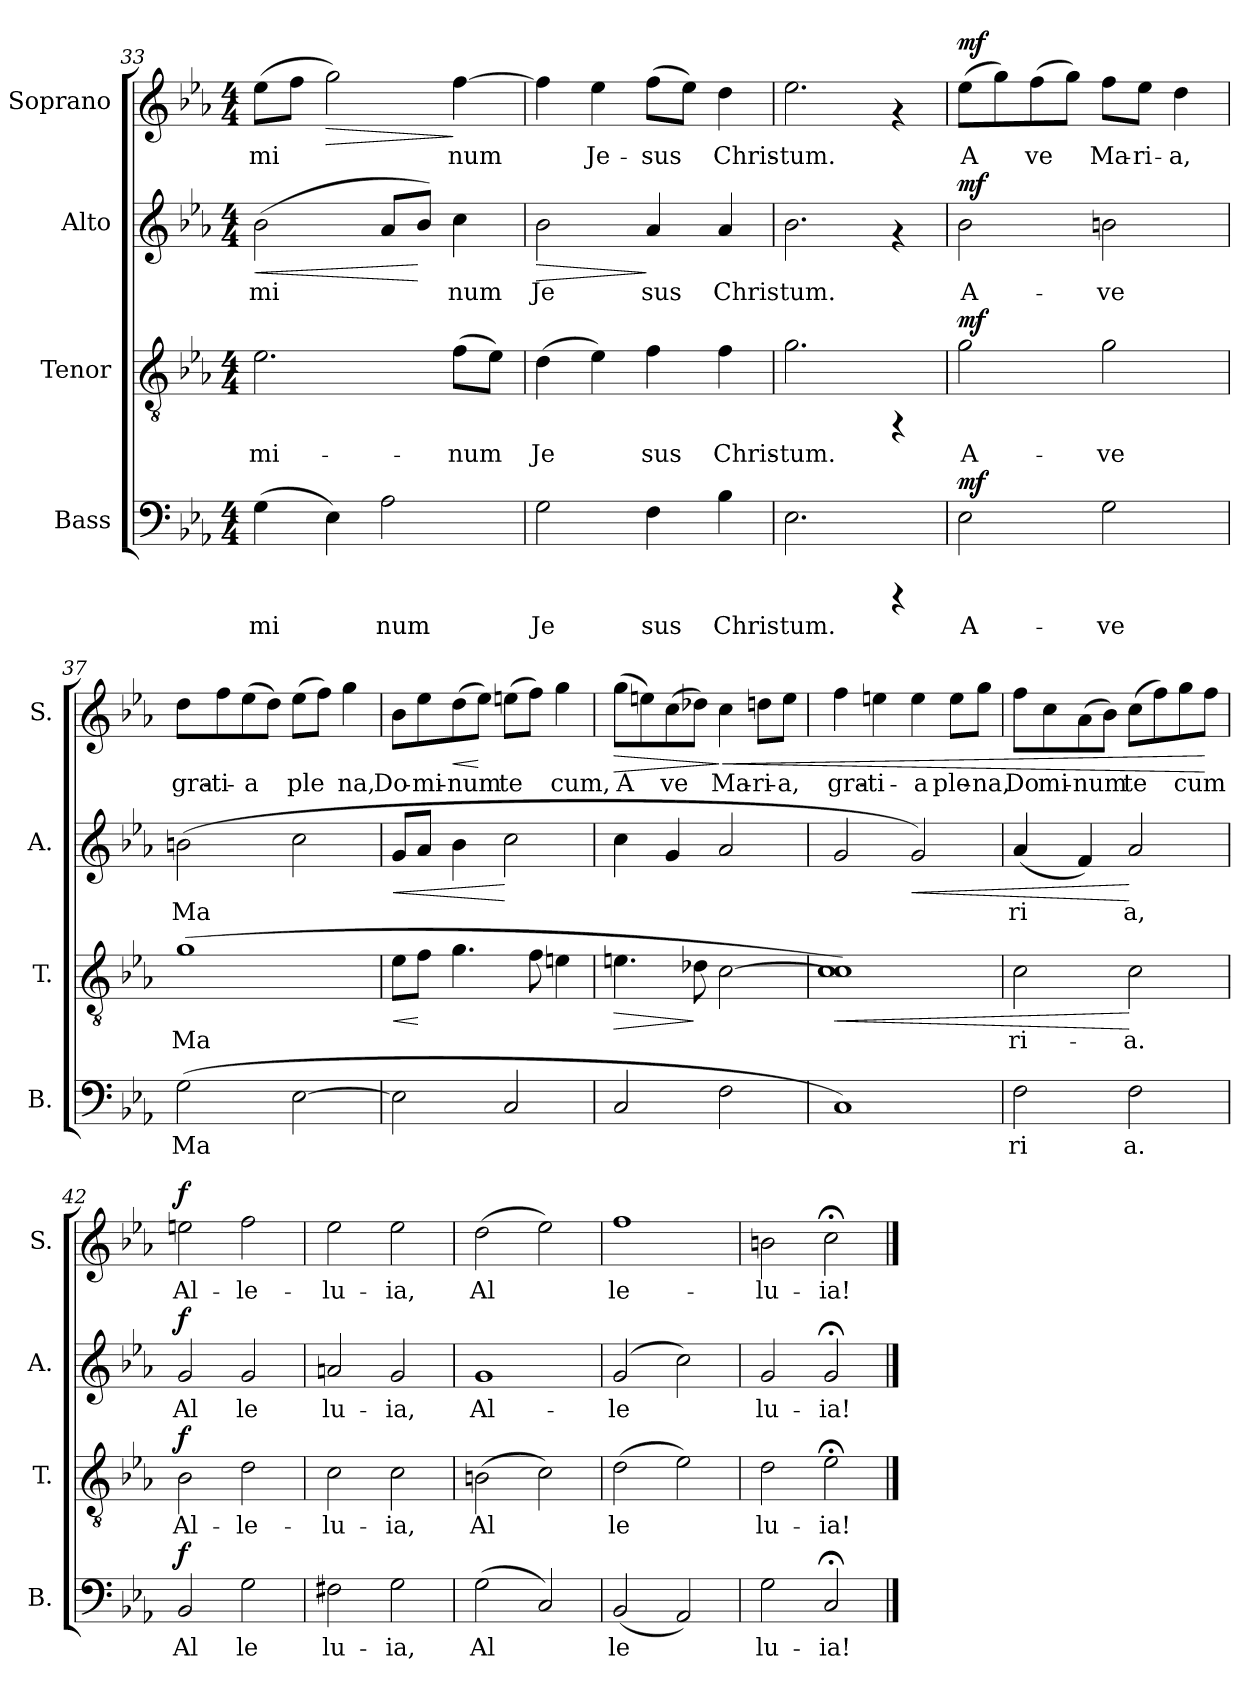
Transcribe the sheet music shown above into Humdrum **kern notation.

**kern	**text	**dynam	**kern	**text	**dynam	**kern	**text	**dynam	**kern	**text	**dynam
*part4	*part4	*part4	*part3	*part3	*part3	*part2	*part2	*part2	*part1	*part1	*part1
*staff4	*staff4	*staff4	*staff3	*staff3	*staff3	*staff2	*staff2	*staff2	*staff1	*staff1	*staff1
*I"Bass	*	*	*I"Tenor	*	*	*I"Alto	*	*	*I"Soprano	*	*
*I'B.	*	*	*I'T.	*	*	*I'A.	*	*	*I'S.	*	*
*clefF4	*	*	*clefGv2	*	*	*clefG2	*	*	*clefG2	*	*
*k[b-e-a-]	*	*	*k[b-e-a-]	*	*	*k[b-e-a-]	*	*	*k[b-e-a-]	*	*
*E-:	*	*	*E-:	*	*	*E-:	*	*	*E-:	*	*
*M4/4	*	*	*M4/4	*	*	*M4/4	*	*	*M4/4	*	*
=33	=33	=33	=33	=33	=33	=33	=33	=33	=33	=33	=33
!	!LO:LY:b:cj	!	!	!LO:LY:b:cj	!	!	!LO:LY:b:cj	!LO:HP:b	!	!LO:LY:b:cj	!
(>4G\	mi-	.	2.e-\	-mi-	.	(>2b-\	mi-	<	(>8ee-\L	-mi-	.
!	!	!	!	!	!	!	!	!	!	!LO:LY:b:cj	!
.	.	.	.	.	.	.	.	.	8ff\J	--	.
!	!LO:LY:b:cj	!	!	!	!	!	!	!	!	!LO:LY:b:cj	!LO:HP:b
4E-\)	--	.	.	.	.	.	.	.	2gg\)	--	>
!	!LO:LY:b:cj	!	!	!	!	!	!LO:LY:b:cj	!	!	!	!
2A-\	-num	.	.	.	.	8a-/L	--	.	.	.	.
!	!	!	!	!	!	!	!LO:LY:b:cj	!	!	!	!
.	.	.	.	.	.	8b-/J)	--	[	.	.	.
!	!	!	!	!LO:LY:b:cj	!	!	!LO:LY:b:cj	!	!	!LO:LY:b:cj	!
.	.	.	(>8f\L	-num	.	4cc\	-num	.	[>4ff\	-num	]
!	!	!	!	!LO:LY:b:cj	!	!	!	!	!	!	!
.	.	.	8e-\J)	.	.	.	.	.	.	.	.
=34	=34	=34	=34	=34	=34	=34	=34	=34	=34	=34	=34
!	!LO:LY:b:cj	!	!	!LO:LY:b:cj	!	!	!LO:LY:b:cj	!LO:HP:b	!	!LO:LY:b:cj	!
2G\	Je	.	(>4d\	Je-	.	2b-\	Je	>	4ff\]	.	.
!	!	!	!	!LO:LY:b:cj	!	!	!	!	!	!LO:LY:b:cj	!
.	.	.	4e-\)	--	.	.	.	.	4ee-\	Je-	.
!	!LO:LY:b:cj	!	!	!LO:LY:b:cj	!	!	!LO:LY:b:cj	!	!	!LO:LY:b:cj	!
4F\	sus	.	4f\	-sus	.	4a-/	sus	]	(>8ff\L	-sus	.
!	!	!	!	!	!	!	!	!	!	!LO:LY:b:cj	!
.	.	.	.	.	.	.	.	.	8ee-\J)	.	.
!	!LO:LY:b:cj	!	!	!LO:LY:b:cj	!	!	!LO:LY:b:cj	!	!	!LO:LY:b:cj	!
4B-\	Chris	.	4f\	Chris-	.	4a-/	Chris	.	4dd\	Chris-	.
=35	=35	=35	=35	=35	=35	=35	=35	=35	=35	=35	=35
!	!LO:LY:b:cj	!	!	!LO:LY:b:cj	!	!	!LO:LY:b:cj	!	!	!LO:LY:b:cj	!
2.E-\	tum.	.	2.g\	-tum.	.	2.b-\	tum.	.	2.ee-\	-tum.	.
4rCCC	.	.	4rFF	.	.	4rf	.	.	4rf	.	.
!!LO:PB:g=z
=36	=36	=36	=36	=36	=36	=36	=36	=36	=36	=36	=36
!	!LO:LY:b:cj	!LO:DY:a	!	!LO:LY:b:cj	!LO:DY:a	!	!LO:LY:b:cj	!LO:DY:a	!	!LO:LY:b:cj	!LO:DY:a
2E-\	A-	mf	2g\	A-	mf	2b-\	A-	mf	(>8ee-\L	A-	mf
!	!	!	!	!	!	!	!	!	!	!LO:LY:b:cj	!
.	.	.	.	.	.	.	.	.	8gg\)	--	.
!	!	!	!	!	!	!	!	!	!	!LO:LY:b:cj	!
.	.	.	.	.	.	.	.	.	(>8ff\	-ve	.
!	!	!	!	!	!	!	!	!	!	!LO:LY:b:cj	!
.	.	.	.	.	.	.	.	.	8gg\J)	.	.
!	!LO:LY:b:cj	!	!	!LO:LY:b:cj	!	!	!LO:LY:b:cj	!	!	!LO:LY:b:cj	!
2G\	-ve	.	2g\	-ve	.	2bn\	-ve	.	8ff\L	Ma-	.
!	!	!	!	!	!	!	!	!	!	!LO:LY:b:cj	!
.	.	.	.	.	.	.	.	.	8ee-\J	-ri-	.
!	!	!	!	!	!	!	!	!	!	!LO:LY:b:cj	!
.	.	.	.	.	.	.	.	.	4dd\	-a,	.
=37	=37	=37	=37	=37	=37	=37	=37	=37	=37	=37	=37
!	!LO:LY:b:cj	!	!	!LO:LY:b:cj	!	!	!LO:LY:b:cj	!	!	!LO:LY:b:cj	!
(>2G\	Ma-	.	(>1g	Ma-	.	(>2bn\	Ma-	.	8dd\L	gra-	.
!	!	!	!	!	!	!	!	!	!	!LO:LY:b:cj	!
.	.	.	.	.	.	.	.	.	8ff\	-ti-	.
!	!	!	!	!	!	!	!	!	!	!LO:LY:b:cj	!
.	.	.	.	.	.	.	.	.	(>8ee-\	-a	.
!	!	!	!	!	!	!	!	!	!	!LO:LY:b:cj	!
.	.	.	.	.	.	.	.	.	8dd\J)	.	.
!	!LO:LY:b:cj	!	!	!	!	!	!LO:LY:b:cj	!	!	!LO:LY:b:cj	!
[>2E-\	--	.	.	.	.	2cc\	--	.	(>8ee-\L	ple-	.
!	!	!	!	!	!	!	!	!	!	!LO:LY:b:cj	!
.	.	.	.	.	.	.	.	.	8ff\J)	--	.
!	!	!	!	!	!	!	!	!	!	!LO:LY:b:cj	!
.	.	.	.	.	.	.	.	.	4gg\	-na,	.
=38	=38	=38	=38	=38	=38	=38	=38	=38	=38	=38	=38
!	!LO:LY:b:cj	!	!	!LO:LY:b:cj	!LO:HP:b	!	!LO:LY:b:cj	!LO:HP:b	!	!LO:LY:b:cj	!
2E-\]	--	.	8e-\L	--	<	8g/L	--	<	8b-\L	Do-	.
!	!	!	!	!LO:LY:b:cj	!	!	!LO:LY:b:cj	!	!	!LO:LY:b:cj	!
.	.	.	8f\J	--	[	8a-/J	--	.	8ee-\	-mi-	.
!	!	!	!	!LO:LY:b:cj	!	!	!LO:LY:b:cj	!	!	!LO:LY:b:cj	!LO:HP:b
.	.	.	4.g\	--	.	4b-\	--	.	(>8dd\	-num	<
!	!	!	!	!	!	!	!	!	!	!LO:LY:b:cj	!
.	.	.	.	.	.	.	.	.	8ee-\J)	.	[
!	!LO:LY:b:cj	!	!	!	!	!	!LO:LY:b:cj	!	!	!LO:LY:b:cj	!
2C/	--	.	.	.	.	2cc\	--	[	(>8een\L	te-	.
!	!	!	!	!LO:LY:b:cj	!	!	!	!	!	!LO:LY:b:cj	!
.	.	.	8f\	--	.	.	.	.	8ff\J)	--	.
!	!	!	!	!LO:LY:b:cj	!	!	!	!	!	!LO:LY:b:cj	!
.	.	.	4en\	--	.	.	.	.	4gg\	-cum,	.
!!LO:LB:g=z
=39	=39	=39	=39	=39	=39	=39	=39	=39	=39	=39	=39
!	!LO:LY:b:cj	!	!	!LO:LY:b:cj	!LO:HP:b	!	!LO:LY:b:cj	!	!	!LO:LY:b:cj	!LO:HP:b
2C/	--	.	4.en\	--	>	4cc\	--	.	(>8gg\L	A-	>
!	!	!	!	!	!	!	!	!	!	!LO:LY:b:cj	!
.	.	.	.	.	.	.	.	.	8een\)	--	.
!	!	!	!	!	!	!	!LO:LY:b:cj	!	!	!LO:LY:b:cj	!
.	.	.	.	.	.	4g/	--	.	(>8cc\	-ve	.
!	!	!	!	!LO:LY:b:cj	!	!	!	!	!	!LO:LY:b:cj	!
.	.	.	8d-X\	--	]	.	.	.	8dd-X\J)	.	.
!	!LO:LY:b:cj	!	!	!LO:LY:b:cj	!	!	!LO:LY:b:cj	!	!	!LO:LY:b:cj	!LO:HP:n=1:b
2F\	--	.	[>2c\	--	.	2a-/	--	.	4cc\	Ma-	] <
!	!	!	!	!	!	!	!	!	!	!LO:LY:b:cj	!
.	.	.	.	.	.	.	.	.	8ddn\L	-ri-	.
!	!	!	!	!	!	!	!	!	!	!LO:LY:b:cj	!
.	.	.	.	.	.	.	.	.	8ee\J	-a,	.
=40	=40	=40	=40	=40	=40	=40	=40	=40	=40	=40	=40
!	!LO:LY:b:cj	!	!	!LO:LY:b:cj	!LO:HP:b	!	!LO:LY:b:cj	!	!	!LO:LY:b:cj	!
1C)	--	.	1c 1c])	--	<	2g/	--	.	4ff\	gra-	.
!	!	!	!	!	!	!	!	!	!	!LO:LY:b:cj	!
.	.	.	.	.	.	.	.	.	4een\	-ti-	.
!	!	!	!	!	!	!	!LO:LY:b:cj	!LO:HP:b	!	!LO:LY:b:cj	!
.	.	.	.	.	.	2g/)	--	<	4ee\	-a	.
!	!	!	!	!	!	!	!	!	!	!LO:LY:b:cj	!
.	.	.	.	.	.	.	.	.	8ee\L	ple-	.
!	!	!	!	!	!	!	!	!	!	!LO:LY:b:cj	!
.	.	.	.	.	.	.	.	.	8gg\J	-na,	.
=41	=41	=41	=41	=41	=41	=41	=41	=41	=41	=41	=41
!	!LO:LY:b:cj	!	!	!LO:LY:b:cj	!	!	!LO:LY:b:cj	!	!	!LO:LY:b:cj	!
2F\	-ri	.	2c\	-ri-	.	(>4a-/	-ri-	.	8ff\L	Do	.
!	!	!	!	!	!	!	!	!	!	!LO:LY:b:cj	!
.	.	.	.	.	.	.	.	.	8cc\	mi-	.
!	!	!	!	!	!	!	!LO:LY:b:cj	!	!	!LO:LY:b:cj	!
.	.	.	.	.	.	4f/)	--	.	(>8a-\	-num	.
!	!	!	!	!	!	!	!	!	!	!LO:LY:b:cj	!
.	.	.	.	.	.	.	.	.	8b-\J)	.	.
!	!LO:LY:b:cj	!	!	!LO:LY:b:cj	!	!	!LO:LY:b:cj	!	!	!LO:LY:b:cj	!
2F\	a.	.	2c\	-a.	[	2a-/	-a,	[	(>8cc\L	te-	.
!	!	!	!	!	!	!	!	!	!	!LO:LY:b:cj	!
.	.	.	.	.	.	.	.	.	8ff\)	--	.
!	!	!	!	!	!	!	!	!	!	!LO:LY:b:cj	!
.	.	.	.	.	.	.	.	.	8gg\	-cum	.
!	!	!	!	!	!	!	!	!	!	!LO:LY:b:cj	!
.	.	.	.	.	.	.	.	.	8ff\J	.	[
=42	=42	=42	=42	=42	=42	=42	=42	=42	=42	=42	=42
!	!LO:LY:b:cj	!LO:DY:a	!	!LO:LY:b:cj	!LO:DY:a	!	!LO:LY:b:cj	!LO:DY:a	!	!LO:LY:b:cj	!LO:DY:a
2BB-/	Al	f	2B-\	Al-	f	2g/	Al	f	2een\	Al-	f
!	!LO:LY:b:cj	!	!	!LO:LY:b:cj	!	!	!LO:LY:b:cj	!	!	!LO:LY:b:cj	!
2G\	le	.	2d\	-le-	.	2g/	le	.	2ff\	-le-	.
!!LO:PB:g=z
=43	=43	=43	=43	=43	=43	=43	=43	=43	=43	=43	=43
!	!LO:LY:b:cj	!	!	!LO:LY:b:cj	!	!	!LO:LY:b:cj	!	!	!LO:LY:b:cj	!
2F#X\	lu-	.	2c\	-lu-	.	2an/	lu-	.	2ee-\	-lu-	.
!	!LO:LY:b:cj	!	!	!LO:LY:b:cj	!	!	!LO:LY:b:cj	!	!	!LO:LY:b:cj	!
2G\	-ia,	.	2c\	-ia,	.	2g/	-ia,	.	2ee-\	-ia,	.
=44	=44	=44	=44	=44	=44	=44	=44	=44	=44	=44	=44
!	!LO:LY:b:cj	!	!	!LO:LY:b:cj	!	!	!LO:LY:b:cj	!	!	!LO:LY:b:cj	!
(>2G\	Al-	.	(>2Bn\	Al-	.	1g	Al-	.	(>2dd\	Al-	.
!	!LO:LY:b:cj	!	!	!LO:LY:b:cj	!	!	!	!	!	!LO:LY:b:cj	!
2C/)	--	.	2c\)	--	.	.	.	.	2ee-\)	--	.
=45	=45	=45	=45	=45	=45	=45	=45	=45	=45	=45	=45
!	!LO:LY:b:cj	!	!	!LO:LY:b:cj	!	!	!LO:LY:b:cj	!	!	!LO:LY:b:cj	!
(>2BB-/	-le-	.	(>2d\	-le-	.	(>2g/	-le-	.	1ff	-le-	.
!	!LO:LY:b:cj	!	!	!LO:LY:b:cj	!	!	!LO:LY:b:cj	!	!	!	!
2AA-/)	--	.	2e-\)	--	.	2cc\)	--	.	.	.	.
=46	=46	=46	=46	=46	=46	=46	=46	=46	=46	=46	=46
!	!LO:LY:b:cj	!	!	!LO:LY:b:cj	!	!	!LO:LY:b:cj	!	!	!LO:LY:b:cj	!
2G\	-lu-	.	2d\	-lu-	.	2g/	-lu-	.	2bn\	-lu-	.
!	!LO:LY:b:cj	!	!	!LO:LY:b:cj	!	!	!LO:LY:b:cj	!	!	!LO:LY:b:cj	!
2C;</	-ia!	.	2e-;<\	-ia!	.	2g;</	-ia!	.	2cc;<\	-ia!	.
==	==	==	==	==	==	==	==	==	==	==	==
*-	*-	*-	*-	*-	*-	*-	*-	*-	*-	*-	*-
